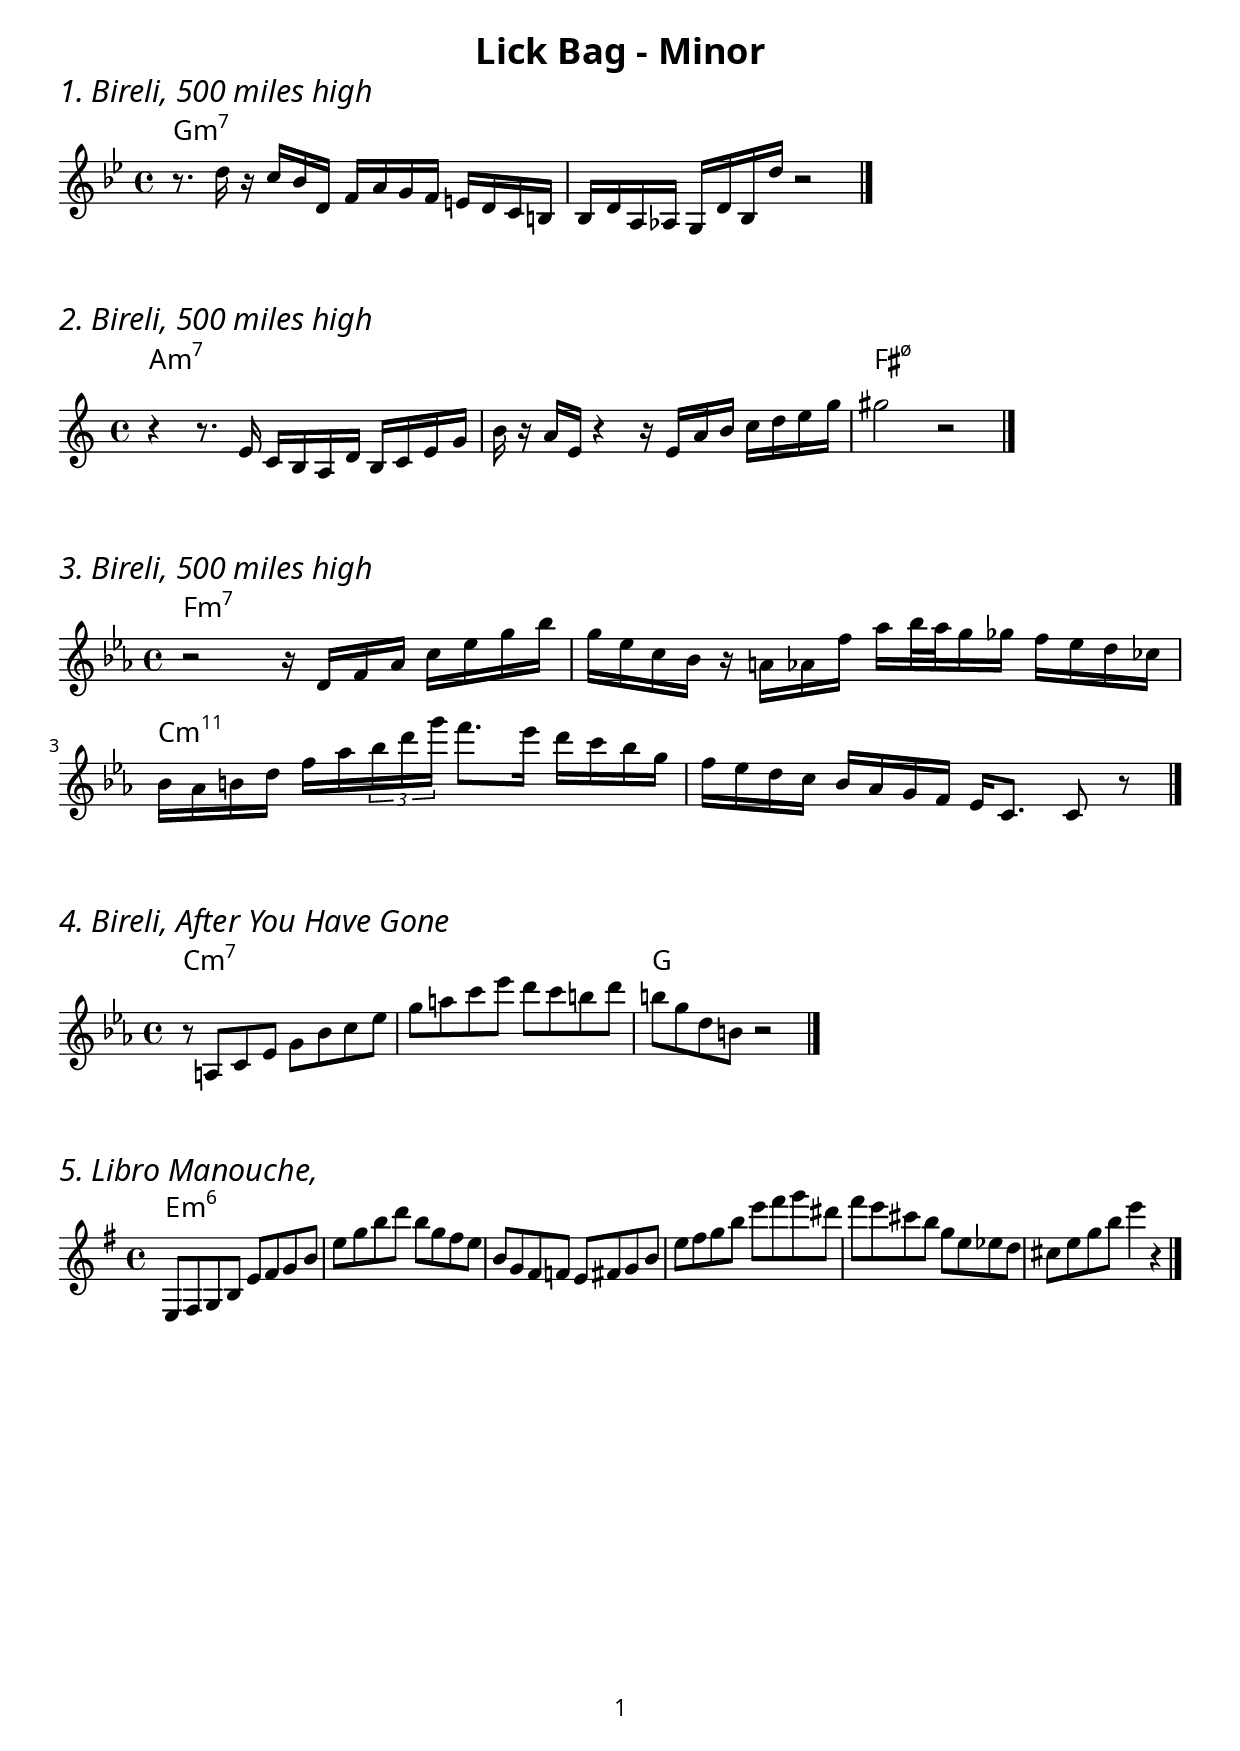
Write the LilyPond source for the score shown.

% {{{ PARAMETRI
  \version "2.18.2"
  myTitle = "Lick Bag - Minor"
  myTempo =  #(ly:make-moment 190 4)
  \include "LickBagHeader.ly"
% }}}

% {{{ LICK A
  lickA = \LickScore
    \time 4/4
    \key bes \major
    {
      r8. d'16 r16 c bes d, f a g f e d c b | bes d a aes g d' bes d' r2 |
    }
    \chordmode{
      g1:m7 | g1:m7 | 
    }
    #"Bireli"
    #"500 miles high"
% }}}

% {{{ LICK B
  lickB = \LickScore
    \time 4/4
    \key c \major
    {
      r4 r8. e16 c b a d b c e g | b r a e r4 r16 e a b c d e g | gis2 r2 |
    }
    \chordmode{
      a1:m7 | a1:m7 | fis1:m7.5- | 
    }
    #"Bireli"
    #"500 miles high"
% }}}

% {{{ LICK C
  lickC = \LickScore
    \time 4/4
    \key ees \major
    {
      r2 r16 d f aes c ees g bes | g ees c bes r a aes f' aes bes32 aes g16 ges f ees d ces |
      bes aes b d f aes \tuplet 3/2 {bes d g} f8. ees16 d c bes g | f ees d c bes aes g f ees c8. c8 r8 |
    }
    \chordmode{
      f1:m7 | f1:m7 | c1:m11 | c1:m11 | 
    }
    #"Bireli"
    #"500 miles high"
% }}}

% {{{ LICK D
  lickD = \LickScore
    \time 4/4
    \key ees \major
    {
      r8 a c ees g bes c ees | g a c ees d c b d | b g d b r2 |
    }
    \chordmode{
      c1:m7 | c1:m7 | g1 | \bar "|."
    }
    #"Bireli"
    #"After You Have Gone"
% }}}

% {{{ LICK E
  lickE = \LickScore
    \time 4/4
    \key g \major
    {
      e,8 fis g b e fis g b | e g b d b g fis e |
      b g fis f e fis g b | e fis g b e fis g dis |
      fis e cis b g e ees d | cis e g b e4 r4 |
    }
    \chordmode{
      e1:m6 | e1:m6 | e1:m6 | e1:m6 | e1:m6 | e1:m6 |
    }
    #"Libro Manouche"
    #""
% }}}

% {{{ BOOKS
  \book{
    \bookOutputSuffix "C"    
    \lickA
    \lickB
    \lickC
    \lickD
    \lickE }
% }}}
